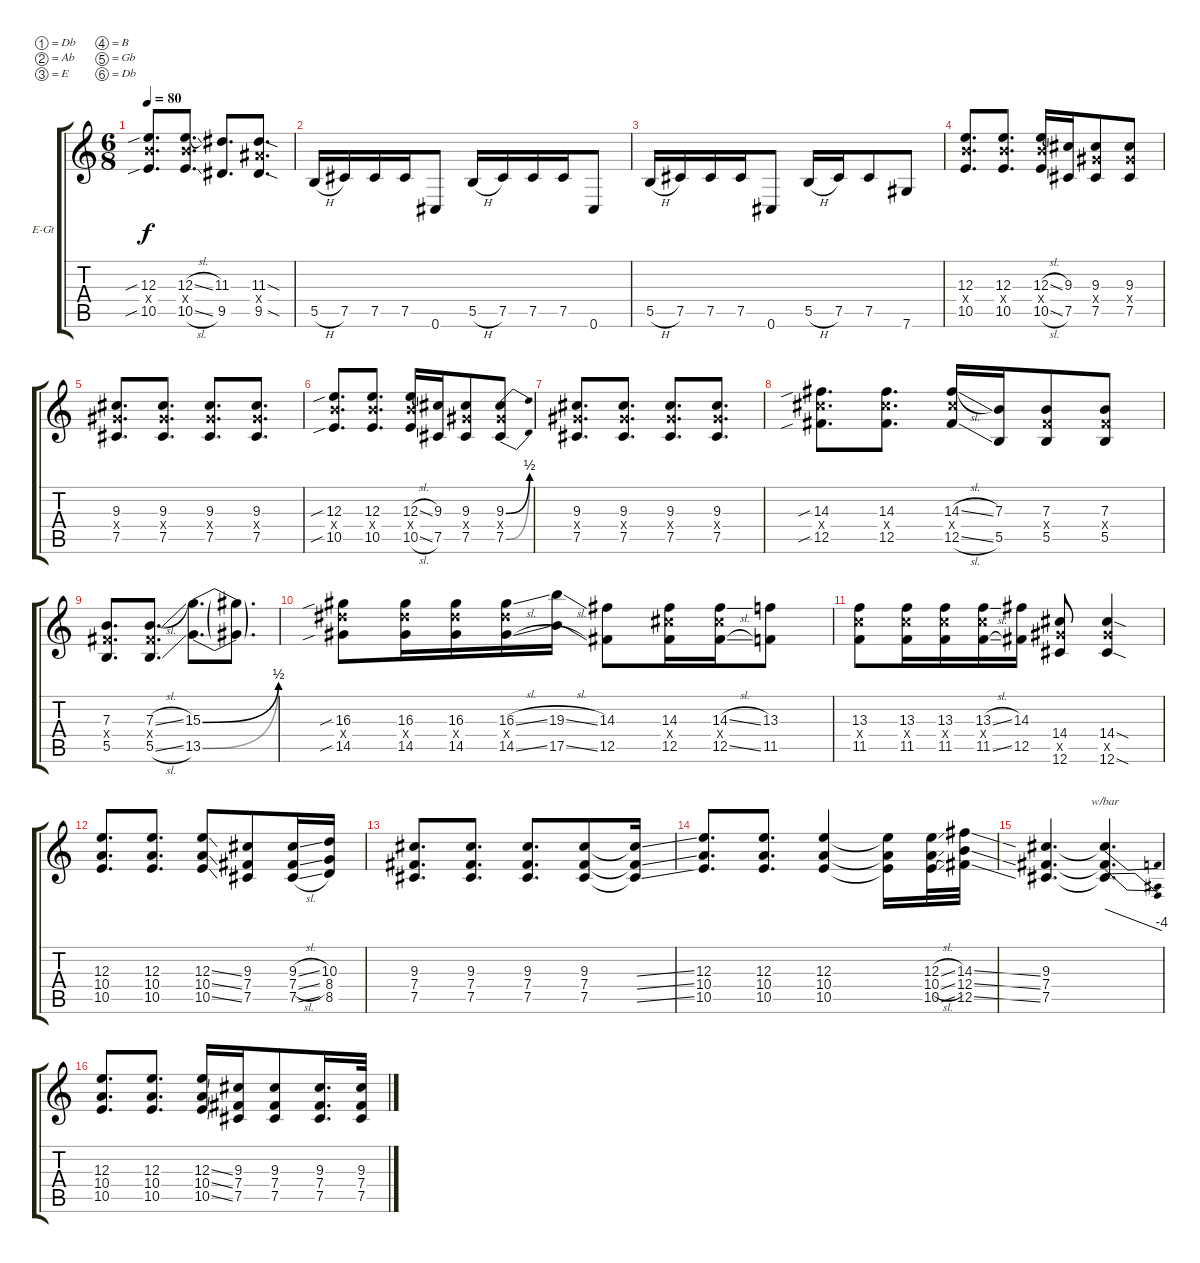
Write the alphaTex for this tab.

\defaultSystemsLayout 4
\bracketExtendMode groupsimilarinstruments
\firstSystemTrackNameOrientation horizontal
\otherSystemsTrackNameOrientation horizontal
\track ("Electric Guitar" "E-Gt") {instrument overdrivenguitar}
\staff {score tabs}
\tuning (Db4 Ab3 E3 B2 Gb2 Db2)
\ts (6 8)
\tempo 80
\clef g2
\ks c
(10.5{sib} 12.3{sib} 12.4{x}).8{d dy f} (10.5{sl} 12.4{x} 12.3{sl}).8{d} (9.5 11.3).8{d} (9.5{sod} 11.3{sod} 11.4{x}).8{d} |
5.5{h}.16 7.5.16 7.5.16 7.5.16 0.6.8 5.5{h}.16 7.5.16 7.5.16 7.5.16 0.6.8 |
5.5{h}.16 7.5.16 7.5.16 7.5.16 0.6.8 5.5{h}.16 7.5.16 7.5.8 7.6.8 |
(10.5 12.3 12.4{x}).8{d} (10.5 12.3 12.4{x}).8{d} (10.5{sl} 12.3{sl} 12.4{x}).16 (7.5 9.3).16 (7.5 9.3 9.4{x}).8 (9.3 7.5 9.4{x}).8 |
(9.3 7.5 9.4{x}).8{d} (9.3 7.5 9.4{x}).8{d} (9.3 7.5 9.4{x}).8{d} (9.3 7.5 9.4{x}).8{d} |
(10.5{sib} 12.3{sib} 12.4{x}).8{d} (10.5 12.3 12.4{x}).8{d} (10.5{sl} 12.3{sl} 12.4{x}).16 (7.5 9.3).16 (7.5 9.3 9.4{x}).8 (9.3{be (bend 18.599999999999998 0 60 2)} 7.5{be (bend 18.599999999999998 0 60 2)} 9.4{x}).8 |
(9.3 7.5 9.4{x}).8{d} (9.3 7.5 9.4{x}).8{d} (9.3 7.5 9.4{x}).8{d} (9.3 7.5 9.4{x}).8{d} |
(12.5{sib} 14.3{sib} 14.4{x}).8{d} (12.5 14.3 14.4{x}).8{d} (12.5{sl} 14.3{sl} 14.4{x}).16 (5.5 7.3).16 (5.5 7.3 7.4{x}).8 (5.5 7.3 7.4{x}).8 |
(5.5 7.3 7.4{x}).8{d} (5.5{sl} 7.4{x} 7.3{sl}).8{d} (13.5{be (bend 22.2 0 60 2)} 15.3{be (bend 21.599999999999998 0 59.4 2)}).8{d} (13.5{t} 15.3{t}).8{d} |
(16.3{sib} 14.5{sib} 16.4{x}).8 (16.3 14.5 16.4{x}).16 (16.3 14.5 16.4{x}).16 (16.3{sl} 14.5{sl} 16.4{x}).16 (19.3{sl} 17.5{sl}).16 (14.3 12.5).8 (14.3 14.4{x} 12.5).16 (14.3{sl} 14.4{x} 12.5{sl}).16 (13.3 11.5).8 |
(13.3 11.5 13.4{x}).8 (13.3 11.5 13.4{x}).16 (13.3 11.5 13.4{x}).16 (13.3{sl} 11.5{sl} 13.4{x}).16 (14.3 12.5).16 (14.4 12.6 14.5{x}).8 (14.4{sod} 12.6{sod} 14.5{x}).4 |
(12.3 10.4 10.5).8{d} (12.3 10.4 10.5).8{d} (12.3{ss} 10.4{ss} 10.5{ss}).8 (9.3 7.4 7.5).8 (9.3{sl} 7.4{sl} 7.5{sl}).16 (10.3 8.4 8.5).16 |
(9.3 7.4 7.5).8{d} (9.3 7.4 7.5).8{d} (9.3 7.4 7.5).8{d} (9.3 7.4 7.5).8 (9.3{ss t} 7.4{ss t} 7.5{ss t}).16 |
(12.3 10.4 10.5).8{d} (12.3 10.4 10.5).8{d} (12.3 10.4 10.5).4 (12.3{t} 10.4{t} 10.5{t}).16 (12.3{sl} 10.4{sl} 10.5{sl}).32 (14.3{ss} 12.4{ss} 12.5{ss}).32 |
(7.5 7.4 9.3).4{d} (7.5{t} 9.3{t} 7.4{t}).4{d tbe (dive default 0 0 60 -16)} |
(12.3 10.4 10.5).8{d} (12.3 10.4 10.5).8{d} (12.3{ss} 10.4{ss} 10.5{ss}).16 (9.3 7.4 7.5).16 (9.3 7.4 7.5).8 (9.3 7.4 7.5).16{d} (9.3{ss} 7.4{ss} 7.5{ss}).32
